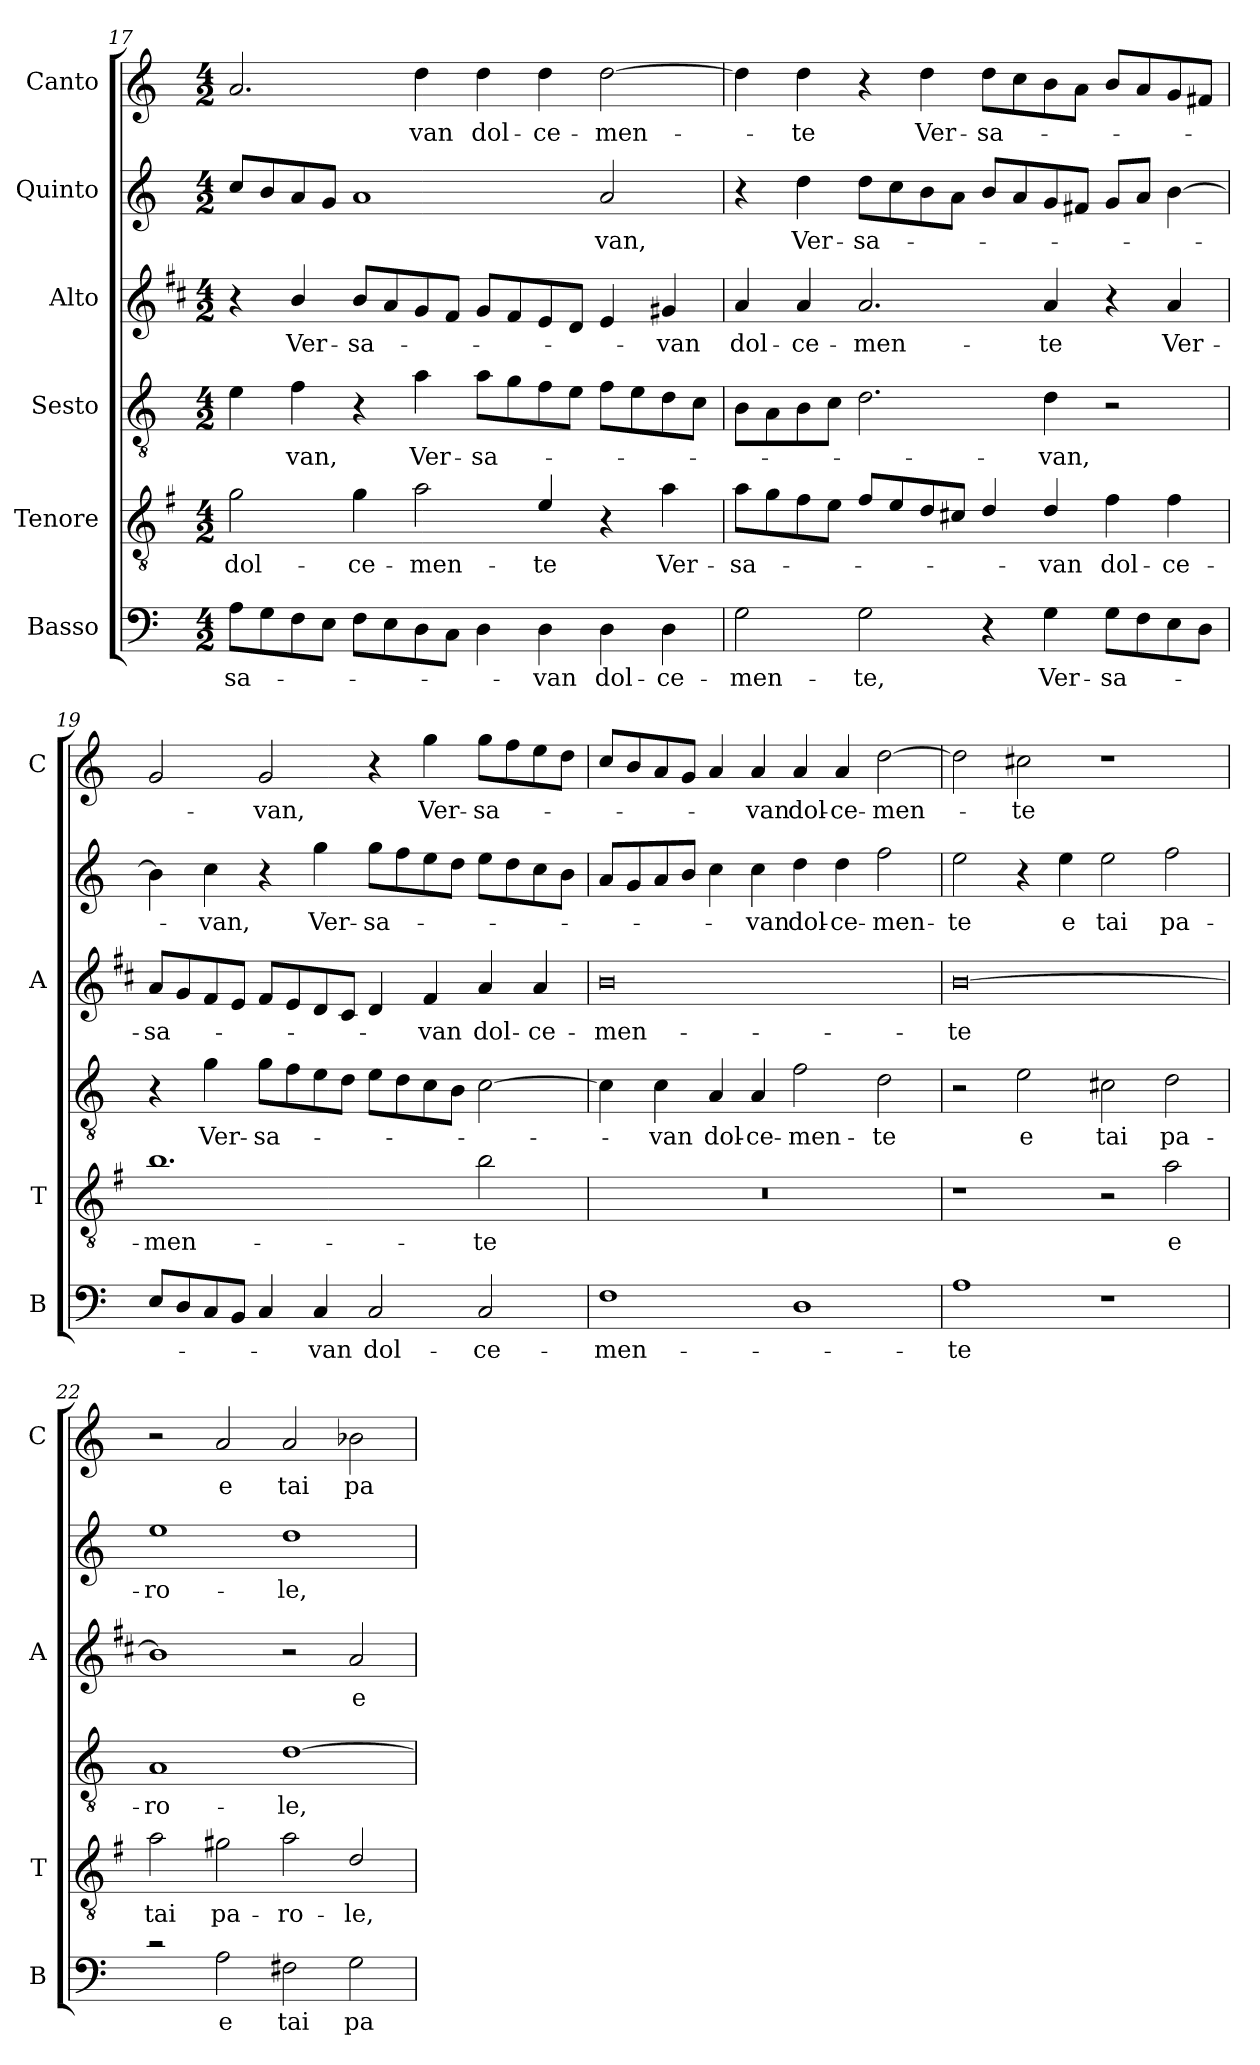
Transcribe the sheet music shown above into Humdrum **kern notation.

**kern	**text	**kern	**text	**kern	**text	**kern	**text	**kern	**text	**kern	**text
*part6	*part6	*part5	*part5	*part4	*part4	*part3	*part3	*part2	*part2	*part1	*part1
*staff6	*staff6	*staff5	*staff5	*staff4	*staff4	*staff3	*staff3	*staff2	*staff2	*staff1	*staff1
*I"Basso	*	*I"Tenore	*	*I"Sesto	*	*I"Alto	*	*I"Quinto	*	*I"Canto	*
*I'B	*	*I'T	*	*	*	*I'A	*	*	*	*I'C	*
!!LO:PB:g=z
*clefF4	*	*clefGv2	*	*clefGv2	*	*clefG2	*	*clefG2	*	*clefG2	*
*	*	*ITrd4c7	*	*	*	*ITrd1c2	*	*	*	*	*
*k[]	*	*k[]	*	*k[]	*	*k[]	*	*k[]	*	*k[]	*
*C:	*	*C:	*	*C:	*	*C:	*	*C:	*	*C:	*
*M4/2	*	*M4/2	*	*M4/2	*	*M4/2	*	*M4/2	*	*M4/2	*
=17	=17	=17	=17	=17	=17	=17	=17	=17	=17	=17	=17
!	!LO:LY:b	!	!LO:LY:b	!	!	!	!	!	!	!	!
8A\L	-sa-	2c\	dol-	4e\	.	4r	.	8cc/L	.	2.a/	.
8G\	.	.	.	.	.	.	.	8b/	.	.	.
!	!	!	!	!	!LO:LY:b	!	!LO:LY:b	!	!	!	!
8F\	.	.	.	4f\	-van,	4a/	Ver-	8a/	.	.	.
8E\J	.	.	.	.	.	.	.	8g/J	.	.	.
!	!	!	!LO:LY:b	!	!	!	!LO:LY:b	!	!	!	!
8F\L	.	4c\	-ce-	4r	.	8a/L	-sa-	1a	.	.	.
8E\	.	.	.	.	.	8g/	.	.	.	.	.
!	!	!	!LO:LY:b	!	!LO:LY:b	!	!	!	!	!	!LO:LY:b
8D\	.	2d\	-men-	4a\	Ver-	8f/	.	.	.	4dd\	-van
8C\J	.	.	.	.	.	8e/J	.	.	.	.	.
!	!	!	!	!	!LO:LY:b	!	!	!	!	!	!LO:LY:b
4D\	.	.	.	8a\L	-sa-	8f/L	.	.	.	4dd\	dol-
.	.	.	.	8g\	.	8e/	.	.	.	.	.
!	!LO:LY:b	!	!LO:LY:b	!	!	!	!	!	!	!	!LO:LY:b
4D\	-van	4A/	-te	8f\	.	8d/	.	.	.	4dd\	-ce-
.	.	.	.	8e\J	.	8c/J	.	.	.	.	.
!	!LO:LY:b	!	!	!	!	!	!	!	!LO:LY:b	!	!LO:LY:b
4D\	dol-	4r	.	8f\L	.	4d/	.	2a/	-van,	[2dd\	-men-
.	.	.	.	8e\	.	.	.	.	.	.	.
!	!LO:LY:b	!	!LO:LY:b	!	!	!	!LO:LY:b	!	!	!	!
4D\	-ce-	4d\	Ver-	8d\	.	4f#X/	-van	.	.	.	.
.	.	.	.	8c\J	.	.	.	.	.	.	.
=18	=18	=18	=18	=18	=18	=18	=18	=18	=18	=18	=18
!	!LO:LY:b	!	!LO:LY:b	!	!	!	!LO:LY:b	!	!	!	!
2G\	-men-	8d\L	-sa-	8B\L	.	4g/	dol-	4r	.	4dd\]	.
.	.	8c\	.	8A\	.	.	.	.	.	.	.
!	!	!	!	!	!	!	!LO:LY:b	!	!LO:LY:b	!	!LO:LY:b
.	.	8B\	.	8B\	.	4g/	-ce-	4dd\	Ver-	4dd\	-te
.	.	8A\J	.	8c\J	.	.	.	.	.	.	.
!	!LO:LY:b	!	!	!	!	!	!LO:LY:b	!	!LO:LY:b	!	!
2G\	-te,	8B/L	.	2.d\	.	2.g/	-men-	8dd\L	-sa-	4r	.
.	.	8A/	.	.	.	.	.	8cc\	.	.	.
!	!	!	!	!	!	!	!	!	!	!	!LO:LY:b
.	.	8G/	.	.	.	.	.	8b\	.	4dd\	Ver-
.	.	8F#X/J	.	.	.	.	.	8a\J	.	.	.
!	!	!	!	!	!	!	!	!	!	!	!LO:LY:b
4r	.	4G/	.	.	.	.	.	8b/L	.	8dd\L	-sa-
.	.	.	.	.	.	.	.	8a/	.	8cc\	.
!	!LO:LY:b	!	!LO:LY:b	!	!LO:LY:b	!	!LO:LY:b	!	!	!	!
4G\	Ver-	4G/	-van	4d\	-van,	4g/	-te	8g/	.	8b\	.
.	.	.	.	.	.	.	.	8f#X/J	.	8a\J	.
!	!LO:LY:b	!	!LO:LY:b	!	!	!	!	!	!	!	!
8G\L	-sa-	4B\	dol-	2r	.	4r	.	8g/L	.	8b/L	.
8F\	.	.	.	.	.	.	.	8a/J	.	8a/	.
!	!	!	!LO:LY:b	!	!	!	!LO:LY:b	!	!	!	!
8E\	.	4B\	-ce-	.	.	4g/	Ver-	[4b\	.	8g/	.
8D\J	.	.	.	.	.	.	.	.	.	8f#X/J	.
=19	=19	=19	=19	=19	=19	=19	=19	=19	=19	=19	=19
!	!	!	!LO:LY:b	!	!	!	!LO:LY:b	!	!	!	!
8E/L	.	1.e	-men-	4r	.	8g/L	-sa-	4b\]	.	2g/	.
8D/	.	.	.	.	.	8f/	.	.	.	.	.
!	!	!	!	!	!LO:LY:b	!	!	!	!LO:LY:b	!	!
8C/	.	.	.	4g\	Ver-	8e/	.	4cc\	-van,	.	.
8BB/J	.	.	.	.	.	8d/J	.	.	.	.	.
!	!	!	!	!	!LO:LY:b	!	!	!	!	!	!LO:LY:b
4C/	.	.	.	8g\L	-sa-	8e/L	.	4r	.	2g/	-van,
.	.	.	.	8f\	.	8d/	.	.	.	.	.
!	!LO:LY:b	!	!	!	!	!	!	!	!LO:LY:b	!	!
4C/	-van	.	.	8e\	.	8c/	.	4gg\	Ver-	.	.
.	.	.	.	8d\J	.	8B/J	.	.	.	.	.
!	!LO:LY:b	!	!	!	!	!	!	!	!LO:LY:b	!	!
2C/	dol-	.	.	8e\L	.	4c/	.	8gg\L	-sa-	4r	.
.	.	.	.	8d\	.	.	.	8ff\	.	.	.
!	!	!	!	!	!	!	!LO:LY:b	!	!	!	!LO:LY:b
.	.	.	.	8c\	.	4e/	-van	8ee\	.	4gg\	Ver-
.	.	.	.	8B\J	.	.	.	8dd\J	.	.	.
!	!LO:LY:b	!	!LO:LY:b	!	!	!	!LO:LY:b	!	!	!	!LO:LY:b
2C/	-ce-	2e\	-te	[2c\	.	4g/	dol-	8ee\L	.	8gg\L	-sa-
.	.	.	.	.	.	.	.	8dd\	.	8ff\	.
!	!	!	!	!	!	!	!LO:LY:b	!	!	!	!
.	.	.	.	.	.	4g/	-ce-	8cc\	.	8ee\	.
.	.	.	.	.	.	.	.	8b\J	.	8dd\J	.
!!LO:LB:g=z
=20	=20	=20	=20	=20	=20	=20	=20	=20	=20	=20	=20
!	!LO:LY:b	!	!	!	!	!	!LO:LY:b	!	!	!	!
1F	-men-	0r	.	4c\]	.	0a	-men-	8a/L	.	8cc/L	.
.	.	.	.	.	.	.	.	8g/	.	8b/	.
!	!	!	!	!	!LO:LY:b	!	!	!	!	!	!
.	.	.	.	4c\	-van	.	.	8a/	.	8a/	.
.	.	.	.	.	.	.	.	8b/J	.	8g/J	.
!	!	!	!	!	!LO:LY:b	!	!	!	!	!	!
.	.	.	.	4A/	dol-	.	.	4cc\	.	4a/	.
!	!	!	!	!	!LO:LY:b	!	!	!	!LO:LY:b	!	!LO:LY:b
.	.	.	.	4A/	-ce-	.	.	4cc\	-van	4a/	-van
!	!	!	!	!	!LO:LY:b	!	!	!	!LO:LY:b	!	!LO:LY:b
1D	.	.	.	2f\	-men-	.	.	4dd\	dol-	4a/	dol-
!	!	!	!	!	!	!	!	!	!LO:LY:b	!	!LO:LY:b
.	.	.	.	.	.	.	.	4dd\	-ce-	4a/	-ce-
!	!	!	!	!	!LO:LY:b	!	!	!	!LO:LY:b	!	!LO:LY:b
.	.	.	.	2d\	-te	.	.	2ff\	-men-	[2dd\	-men-
=21	=21	=21	=21	=21	=21	=21	=21	=21	=21	=21	=21
!	!LO:LY:b	!	!	!	!	!	!LO:LY:b	!	!LO:LY:b	!	!
1A	-te	1r	.	2r	.	[0a	-te	2ee\	-te	2dd\]	.
!	!	!	!	!	!LO:LY:b	!	!	!	!	!	!LO:LY:b
.	.	.	.	2e\	e	.	.	4r	.	2cc#X\	-te
!	!	!	!	!	!	!	!	!	!LO:LY:b	!	!
.	.	.	.	.	.	.	.	4ee\	e	.	.
!	!	!	!	!	!LO:LY:b	!	!	!	!LO:LY:b	!	!
1r	.	2r	.	2c#X\	tai	.	.	2ee\	tai	1r	.
!	!	!	!LO:LY:b	!	!LO:LY:b	!	!	!	!LO:LY:b	!	!
.	.	2d\	e	2d\	pa-	.	.	2ff\	pa-	.	.
=22	=22	=22	=22	=22	=22	=22	=22	=22	=22	=22	=22
!	!	!	!LO:LY:b	!	!LO:LY:b	!	!	!	!LO:LY:b	!	!
2rc	.	2d\	tai	1A	-ro-	1a]	.	1ee	-ro-	2r	.
!	!LO:LY:b	!	!LO:LY:b	!	!	!	!	!	!	!	!LO:LY:b
2A\	e	2c#X\	pa-	.	.	.	.	.	.	2a/	e
!	!LO:LY:b	!	!LO:LY:b	!	!LO:LY:b	!	!	!	!LO:LY:b	!	!LO:LY:b
2F#X\	tai	2d\	-ro-	[1d	-le,	2r	.	1dd	-le,	2a/	tai
!	!LO:LY:b	!	!LO:LY:b	!	!	!	!LO:LY:b	!	!	!	!LO:LY:b
2G\	pa-	2G/	-le,	.	.	2g/	e	.	.	2b-X\	pa-
=	=	=	=	=	=	=	=	=	=	=	=
*-	*-	*-	*-	*-	*-	*-	*-	*-	*-	*-	*-
